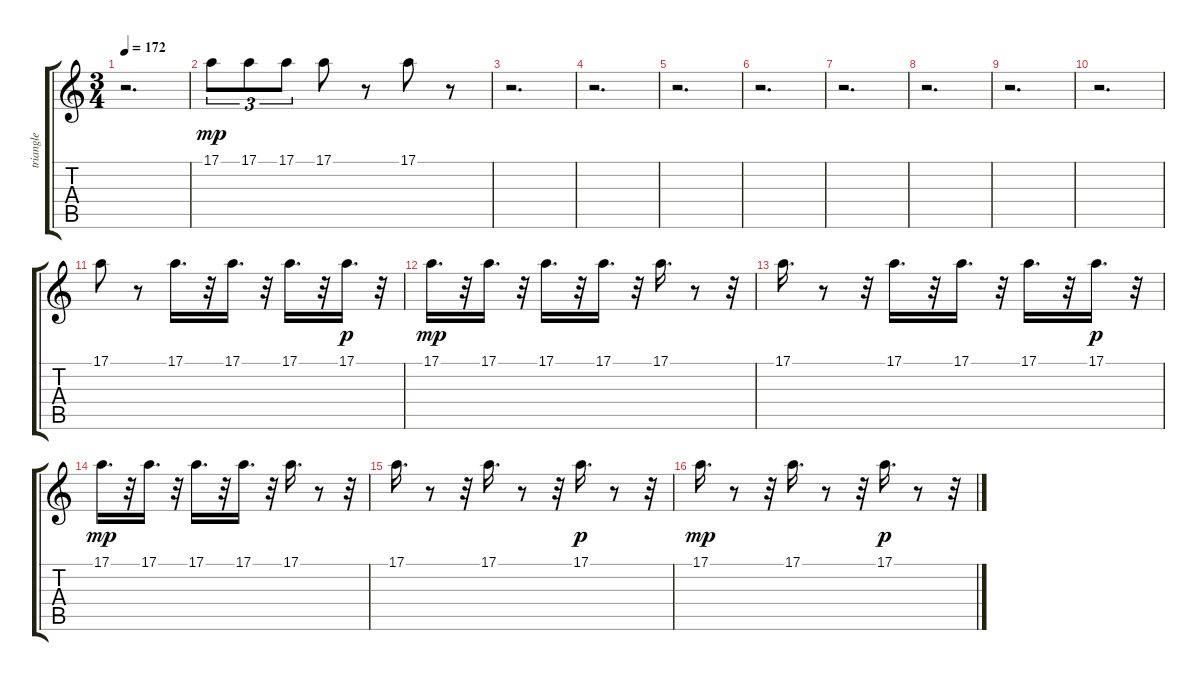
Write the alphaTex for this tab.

\track ("triangle" "triangle") {instrument stringensemble1}
\staff {score tabs}
\tuning (E4 B3 G3 D3 A2 E2) {hide}
\ts (3 4)
\tempo 172
\clef g2
\ks c
r.2{d dy mp} |
17.1.8{tu (3 2)} 17.1.8{tu (3 2)} 17.1.8{tu (3 2)} 17.1.8 r.8 17.1.8 r.8 |
r.2{d} |
r.2{d} |
r.2{d} |
r.2{d} |
r.2{d} |
r.2{d} |
r.2{d} |
r.2{d} |
17.1.8 r.8 17.1.16{d} r.32 17.1.16{d} r.32 17.1.16{d} r.32 17.1.16{d dy p} r.32 |
17.1.16{d dy mp} r.32 17.1.16{d} r.32 17.1.16{d} r.32 17.1.16{d} r.32 17.1.16{d} r.8 r.32 |
17.1.16{d} r.8 r.32 17.1.16{d} r.32 17.1.16{d} r.32 17.1.16{d} r.32 17.1.16{d dy p} r.32 |
17.1.16{d dy mp} r.32 17.1.16{d} r.32 17.1.16{d} r.32 17.1.16{d} r.32 17.1.16{d} r.8 r.32 |
17.1.16{d} r.8 r.32 17.1.16{d} r.8 r.32 17.1.16{d dy p} r.8 r.32 |
17.1.16{d dy mp} r.8 r.32 17.1.16{d} r.8 r.32 17.1.16{d dy p} r.8 r.32
